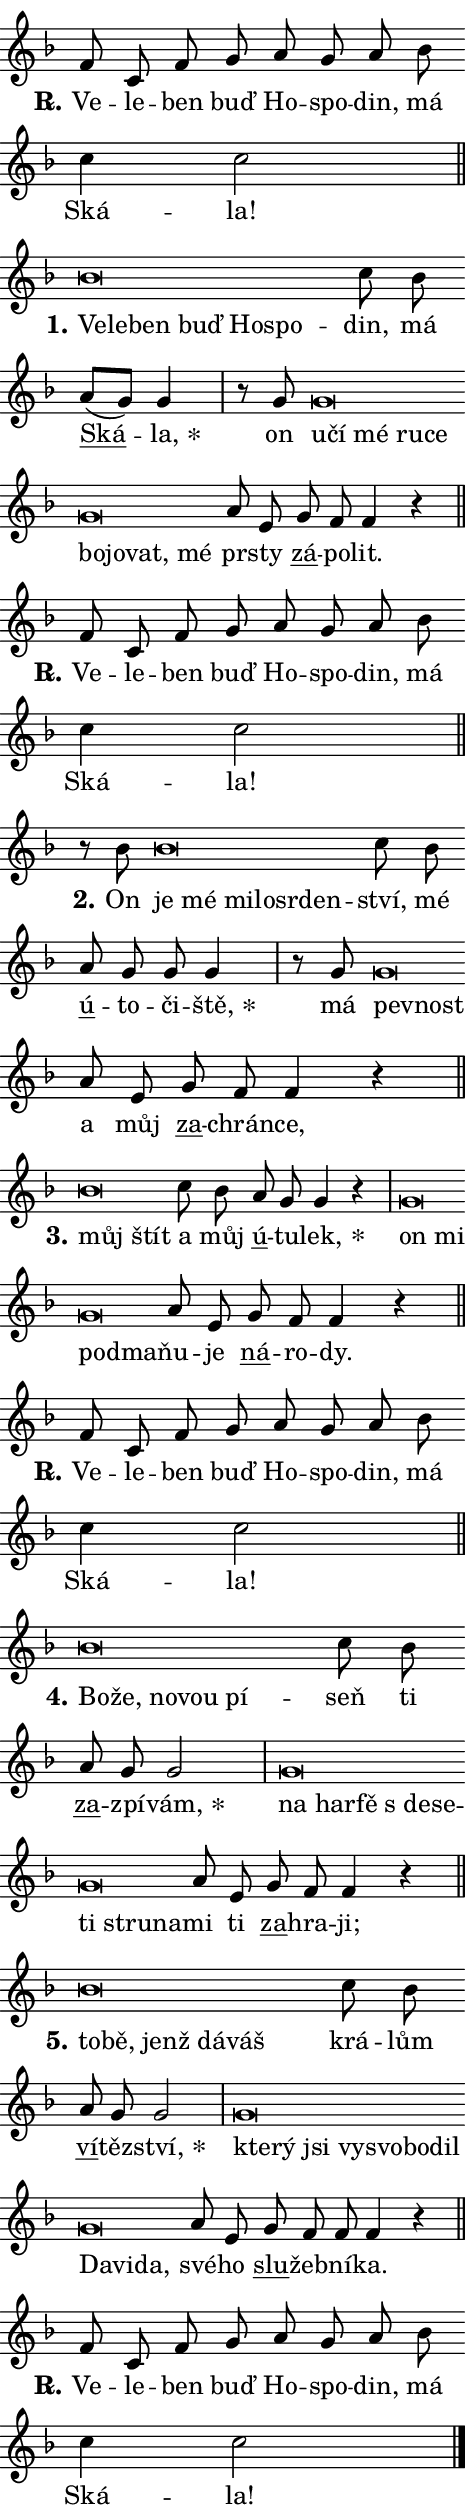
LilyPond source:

\version "2.24.0"
\header { tagline = "" }
\paper {
  indent = 0\cm
  top-margin = 0\cm
  right-margin = 0.13\cm % to fit lyric hyphens
  bottom-margin = 0\cm
  left-margin = 0\cm
  paper-width = 8\cm
  page-breaking = #ly:one-page-breaking
  system-system-spacing.basic-distance = #11
  score-system-spacing.basic-distance = #11
  ragged-last = ##f
}


%% Author: Thomas Morley
%% https://lists.gnu.org/archive/html/lilypond-user/2020-05/msg00002.html
#(define (line-position grob)
"Returns position of @var[grob} in current system:
   @code{'start}, if at first time-step
   @code{'end}, if at last time-step
   @code{'middle} otherwise
"
  (let* ((col (ly:item-get-column grob))
         (ln (ly:grob-object col 'left-neighbor))
         (rn (ly:grob-object col 'right-neighbor))
         (col-to-check-left (if (ly:grob? ln) ln col))
         (col-to-check-right (if (ly:grob? rn) rn col))
         (break-dir-left
           (and
             (ly:grob-property col-to-check-left 'non-musical #f)
             (ly:item-break-dir col-to-check-left)))
         (break-dir-right
           (and
             (ly:grob-property col-to-check-right 'non-musical #f)
             (ly:item-break-dir col-to-check-right))))
        (cond ((eqv? 1 break-dir-left) 'start)
              ((eqv? -1 break-dir-right) 'end)
              (else 'middle))))

#(define (tranparent-at-line-position vctor)
  (lambda (grob)
  "Relying on @code{line-position} select the relevant enry from @var{vctor}.
Used to determine transparency,"
    (case (line-position grob)
      ((end) (not (vector-ref vctor 0)))
      ((middle) (not (vector-ref vctor 1)))
      ((start) (not (vector-ref vctor 2))))))

noteHeadBreakVisibility =
#(define-music-function (break-visibility)(vector?)
"Makes @code{NoteHead}s transparent relying on @var{break-visibility}"
#{
  \override NoteHead.transparent =
    #(tranparent-at-line-position break-visibility)
#})

#(define delete-ledgers-for-transparent-note-heads
  (lambda (grob)
    "Reads whether a @code{NoteHead} is transparent.
If so this @code{NoteHead} is removed from @code{'note-heads} from
@var{grob}, which is supposed to be @code{LedgerLineSpanner}.
As a result ledgers are not printed for this @code{NoteHead}"
    (let* ((nhds-array (ly:grob-object grob 'note-heads))
           (nhds-list
             (if (ly:grob-array? nhds-array)
                 (ly:grob-array->list nhds-array)
                 '()))
           ;; Relies on the transparent-property being done before
           ;; Staff.LedgerLineSpanner.after-line-breaking is executed.
           ;; This is fragile ...
           (to-keep
             (remove
               (lambda (nhd)
                 (ly:grob-property nhd 'transparent #f))
               nhds-list)))
      ;; TODO find a better method to iterate over grob-arrays, similiar
      ;; to filter/remove etc for lists
      ;; For now rebuilt from scratch
      (set! (ly:grob-object grob 'note-heads)  '())
      (for-each
        (lambda (nhd)
          (ly:pointer-group-interface::add-grob grob 'note-heads nhd))
        to-keep))))

squashNotes = {
  \override NoteHead.X-extent = #'(-0.2 . 0.2)
  \override NoteHead.Y-extent = #'(-0.75 . 0)
  \override NoteHead.stencil =
    #(lambda (grob)
       (let ((pos (ly:grob-property grob 'staff-position)))
         (begin
           (if (< pos -7) (display "ERROR: Lower brevis then expected\n") (display ""))
           (if (<= pos -6) ly:text-interface::print ly:note-head::print))))
}
unSquashNotes = {
  \revert NoteHead.X-extent
  \revert NoteHead.Y-extent
  \revert NoteHead.stencil
}

hideNotes = \noteHeadBreakVisibility #begin-of-line-visible
unHideNotes = \noteHeadBreakVisibility #all-visible

% work-around for resetting accidentals
% https://lilypond.org/doc/v2.23/Documentation/notation/displaying-rhythms#unmetered-music
cadenzaMeasure = {
  \cadenzaOff
  \partial 1024 s1024
  \cadenzaOn
}

#(define-markup-command (accent layout props text) (markup?)
  "Underline accented syllable"
  (interpret-markup layout props
    #{\markup \override #'(offset . 4.3) \underline { #text }#}))

responsum = \markup \concat {
  "R" \hspace #-1.05 \path #0.1 #'((moveto 0 0.07) (lineto 0.9 0.8)) \hspace #0.05 "."
}

spaceSize = #0.6828661417322834 % exact space size for TeX Gyre Schola

\layout {
  \context {
    \Staff
    \remove "Time_signature_engraver"
    \override LedgerLineSpanner.after-line-breaking = #delete-ledgers-for-transparent-note-heads
  }
  \context {
    \Lyrics {
      \override LyricSpace.minimum-distance = \spaceSize
      \override LyricText.font-name = #"TeX Gyre Schola"
      \override LyricText.font-size = 1
      \override StanzaNumber.font-name = #"TeX Gyre Schola Bold"
      \override StanzaNumber.font-size = 1
    }
  }
  \context {
    \Score 
    \override NoteHead.text =
      #(lambda (grob) 
        (let ((pos (ly:grob-property grob 'staff-position)))
          #{\markup {
            \combine
              \halign #-0.55 \raise #(if (= pos -6) 0 0.5) \override #'(thickness . 2) \draw-line #'(3.2 . 0)
              \musicglyph "noteheads.sM1"
          }#}))
  }
}

% magnetic-lyrics.ily
%
%   written by
%     Jean Abou Samra <jean@abou-samra.fr>
%     Werner Lemberg <wl@gnu.org>
%
%   adapted by
%     Jiri Hon <jiri.hon@gmail.com>
%
% Version 2022-Apr-15

% https://www.mail-archive.com/lilypond-user@gnu.org/msg149350.html

#(define (Left_hyphen_pointer_engraver context)
   "Collect syllable-hyphen-syllable occurrences in lyrics and store
them in properties.  This engraver only looks to the left.  For
example, if the lyrics input is @code{foo -- bar}, it does the
following.

@itemize @bullet
@item
Set the @code{text} property of the @code{LyricHyphen} grob between
@q{foo} and @q{bar} to @code{foo}.

@item
Set the @code{left-hyphen} property of the @code{LyricText} grob with
text @q{foo} to the @code{LyricHyphen} grob between @q{foo} and
@q{bar}.
@end itemize

Use this auxiliary engraver in combination with the
@code{lyric-@/text::@/apply-@/magnetic-@/offset!} hook."
   (let ((hyphen #f)
         (text #f))
     (make-engraver
      (acknowledgers
       ((lyric-syllable-interface engraver grob source-engraver)
        (set! text grob)))
      (end-acknowledgers
       ((lyric-hyphen-interface engraver grob source-engraver)
        ;(when (not (grob::has-interface grob 'lyric-space-interface))
          (set! hyphen grob)));)
      ((stop-translation-timestep engraver)
       (when (and text hyphen)
         (ly:grob-set-object! text 'left-hyphen hyphen))
       (set! text #f)
       (set! hyphen #f)))))

#(define (lyric-text::apply-magnetic-offset! grob)
   "If the space between two syllables is less than the value in
property @code{LyricText@/.details@/.squash-threshold}, move the right
syllable to the left so that it gets concatenated with the left
syllable.

Use this function as a hook for
@code{LyricText@/.after-@/line-@/breaking} if the
@code{Left_@/hyphen_@/pointer_@/engraver} is active."
   (let ((hyphen (ly:grob-object grob 'left-hyphen #f)))
     (when hyphen
       (let ((left-text (ly:spanner-bound hyphen LEFT)))
         (when (grob::has-interface left-text 'lyric-syllable-interface)
           (let* ((common (ly:grob-common-refpoint grob left-text X))
                  (this-x-ext (ly:grob-extent grob common X))
                  (left-x-ext
                   (begin
                     ;; Trigger magnetism for left-text.
                     (ly:grob-property left-text 'after-line-breaking)
                     (ly:grob-extent left-text common X)))
                  ;; `delta` is the gap width between two syllables.
                  (delta (- (interval-start this-x-ext)
                            (interval-end left-x-ext)))
                  (details (ly:grob-property grob 'details))
                  (threshold (assoc-get 'squash-threshold details 0.2)))
             (when (< delta threshold)
               (let* (;; We have to manipulate the input text so that
                      ;; ligatures crossing syllable boundaries are not
                      ;; disabled.  For languages based on the Latin
                      ;; script this is essentially a beautification.
                      ;; However, for non-Western scripts it can be a
                      ;; necessity.
                      (lt (ly:grob-property left-text 'text))
                      (rt (ly:grob-property grob 'text))
                      (is-space (grob::has-interface hyphen 'lyric-space-interface))
                      (space (if is-space " " ""))
                      (extra-delta (if is-space spaceSize 0))
                      ;; Append new syllable.
                      (ltrt-space (if (and (string? lt) (string? rt))
                                (string-append lt space rt)
                                (make-concat-markup (list lt space rt))))
                      ;; Right-align `ltrt` to the right side.
                      (ltrt-space-markup (grob-interpret-markup
                               grob
                               (make-translate-markup
                                (cons (interval-length this-x-ext) 0)
                                (make-right-align-markup ltrt-space)))))
                 (begin
                   ;; Don't print `left-text`.
                   (ly:grob-set-property! left-text 'stencil #f)
                   ;; Set text and stencil (which holds all collected
                   ;; syllables so far) and shift it to the left.
                   (ly:grob-set-property! grob 'text ltrt-space)
                   (ly:grob-set-property! grob 'stencil ltrt-space-markup)
                   (ly:grob-translate-axis! grob (- (- delta extra-delta)) X))))))))))


#(define (lyric-hyphen::displace-bounds-first grob)
   ;; Make very sure this callback isn't triggered too early.
   (let ((left (ly:spanner-bound grob LEFT))
         (right (ly:spanner-bound grob RIGHT)))
     (ly:grob-property left 'after-line-breaking)
     (ly:grob-property right 'after-line-breaking)
     (ly:lyric-hyphen::print grob)))

squashThreshold = #0.4

\layout {
  \context {
    \Lyrics
    \consists #Left_hyphen_pointer_engraver
    \override LyricText.after-line-breaking =
      #lyric-text::apply-magnetic-offset!
    \override LyricHyphen.stencil = #lyric-hyphen::displace-bounds-first
    \override LyricText.details.squash-threshold = \squashThreshold
    \override LyricHyphen.minimum-distance = 0
    \override LyricHyphen.minimum-length = \squashThreshold
  }
}

squashText = \override LyricText.details.squash-threshold = 9999
unSquashText = \override LyricText.details.squash-threshold = \squashThreshold

leftText = \override LyricText.self-alignment-X = #LEFT
unLeftText = \revert LyricText.self-alignment-X

starOffset = #(lambda (grob) 
                (let ((x_offset (ly:self-alignment-interface::aligned-on-x-parent grob)))
                  (if (= x_offset 0) 0 (+ x_offset 1.2))))

star = #(define-music-function (syllable)(string?)
"Append star separator at the end of a syllable"
#{
  \once \override LyricText.X-offset = #starOffset
  \lyricmode { \markup {
    #syllable
    \override #'((font-name . "TeX Gyre Schola Bold")) \hspace #0.2 \lower #0.65 \larger "*"
  } }
#})

starAccent = #(define-music-function (syllable)(string?)
"Append star separator at the end of a syllable and make accent"
#{
  \once \override LyricText.X-offset = #starOffset
  \lyricmode { \markup {
    \accent #syllable
    \override #'((font-name . "TeX Gyre Schola Bold")) \hspace #0.2 \lower #0.65 \larger "*"
  } }
#})

breath = #(define-music-function (syllable)(string?)
"Append breathing indicator at the end of a syllable"
#{
  \lyricmode { \markup { #syllable "+" } }
#})

optionalBreath = #(define-music-function (syllable)(string?)
"Append optional breathing indicator at the end of a syllable"
#{
  \lyricmode { \markup { #syllable "(+)" } }
#})


\score {
    <<
        \new Voice = "melody" { \cadenzaOn \key f \major \relative { f'8 c f g \bar "" a g a bes \bar "" c4 c2 \cadenzaMeasure \bar "||" \break } }
        \new Lyrics \lyricsto "melody" { \lyricmode { \set stanza = \responsum
Ve -- le -- ben buď Ho -- spo -- din, má Ská -- la! } }
    >>
    \layout {}
}

\score {
    <<
        \new Voice = "melody" { \cadenzaOn \key f \major \relative { \squashNotes bes'\breve*1/16 \hideNotes \breve*1/16 \bar "" \breve*1/16 \bar "" \breve*1/16 \bar "" \breve*1/16 \breve*1/16 \bar "" \unHideNotes \unSquashNotes c8 bes \bar "" a[( g)] g4 \cadenzaMeasure \bar "|" r8 g8 \squashNotes g\breve*1/16 \hideNotes \breve*1/16 \bar "" \breve*1/16 \bar "" \breve*1/16 \bar "" \breve*1/16 \bar "" \breve*1/16 \bar "" \breve*1/16 \bar "" \breve*1/16 \breve*1/16 \bar "" \unHideNotes \unSquashNotes a8 e \bar "" g f f4 r \cadenzaMeasure \bar "||" \break } }
        \new Lyrics \lyricsto "melody" { \lyricmode { \set stanza = "1."
\leftText Ve -- \squashText le -- ben buď Ho -- spo -- \unLeftText \unSquashText din, má \markup \accent Ská -- \star la, on \leftText u -- \squashText čí mé ru -- ce bo -- jo -- vat, mé \unLeftText \unSquashText pr -- sty \markup \accent zá -- po -- lit. } }
    >>
    \layout {}
}

\score {
    <<
        \new Voice = "melody" { \cadenzaOn \key f \major \relative { f'8 c f g \bar "" a g a bes \bar "" c4 c2 \cadenzaMeasure \bar "||" \break } }
        \new Lyrics \lyricsto "melody" { \lyricmode { \set stanza = \responsum
Ve -- le -- ben buď Ho -- spo -- din, má Ská -- la! } }
    >>
    \layout {}
}

\score {
    <<
        \new Voice = "melody" { \cadenzaOn \key f \major \relative { r8 bes'8 \squashNotes bes\breve*1/16 \hideNotes \breve*1/16 \bar "" \breve*1/16 \bar "" \breve*1/16 \bar "" \breve*1/16 \breve*1/16 \bar "" \unHideNotes \unSquashNotes c8 bes \bar "" a g g g4 \cadenzaMeasure \bar "|" r8 g8 \squashNotes g\breve*1/16 \hideNotes \breve*1/16 \bar "" \unHideNotes \unSquashNotes a8 e \bar "" g f f4 r \cadenzaMeasure \bar "||" \break } }
        \new Lyrics \lyricsto "melody" { \lyricmode { \set stanza = "2."
On \leftText je \squashText mé mi -- lo -- sr -- den -- \unLeftText \unSquashText ství, mé \markup \accent ú -- to -- či -- \star ště, má \leftText pev -- \squashText nost \unLeftText \unSquashText a můj \markup \accent za -- chrán -- ce, } }
    >>
    \layout {}
}

\score {
    <<
        \new Voice = "melody" { \cadenzaOn \key f \major \relative { \squashNotes bes'\breve*1/16 \hideNotes \breve*1/16 \bar "" \unHideNotes \unSquashNotes c8 bes \bar "" a g g4 r \cadenzaMeasure \bar "|" \squashNotes g\breve*1/16 \hideNotes \breve*1/16 \bar "" \breve*1/16 \breve*1/16 \bar "" \unHideNotes \unSquashNotes a8 e \bar "" g f f4 r \cadenzaMeasure \bar "||" \break } }
        \new Lyrics \lyricsto "melody" { \lyricmode { \set stanza = "3."
\leftText můj \squashText štít \unLeftText \unSquashText a můj \markup \accent ú -- tu -- \star lek, \leftText on \squashText mi pod -- ma -- \unLeftText \unSquashText ňu -- je \markup \accent ná -- ro -- dy. } }
    >>
    \layout {}
}

\score {
    <<
        \new Voice = "melody" { \cadenzaOn \key f \major \relative { f'8 c f g \bar "" a g a bes \bar "" c4 c2 \cadenzaMeasure \bar "||" \break } }
        \new Lyrics \lyricsto "melody" { \lyricmode { \set stanza = \responsum
Ve -- le -- ben buď Ho -- spo -- din, má Ská -- la! } }
    >>
    \layout {}
}

\score {
    <<
        \new Voice = "melody" { \cadenzaOn \key f \major \relative { \squashNotes bes'\breve*1/16 \hideNotes \breve*1/16 \bar "" \breve*1/16 \bar "" \breve*1/16 \breve*1/16 \bar "" \unHideNotes \unSquashNotes c8 bes \bar "" a g g2 \cadenzaMeasure \bar "|" \squashNotes g\breve*1/16 \hideNotes \breve*1/16 \bar "" \breve*1/16 \bar "" \breve*1/16 \bar "" \breve*1/16 \bar "" \breve*1/16 \bar "" \breve*1/16 \breve*1/16 \bar "" \unHideNotes \unSquashNotes a8 e \bar "" g f f4 r \cadenzaMeasure \bar "||" \break } }
        \new Lyrics \lyricsto "melody" { \lyricmode { \set stanza = "4."
\leftText Bo -- \squashText že, no -- vou pí -- \unLeftText \unSquashText seň ti \markup \accent za -- zpí -- \star vám, \leftText na \squashText har -- fě "s de" -- se -- ti stru -- na -- \unLeftText \unSquashText mi ti \markup \accent za -- hra -- ji; } }
    >>
    \layout {}
}

\score {
    <<
        \new Voice = "melody" { \cadenzaOn \key f \major \relative { \squashNotes bes'\breve*1/16 \hideNotes \breve*1/16 \bar "" \breve*1/16 \bar "" \breve*1/16 \breve*1/16 \bar "" \unHideNotes \unSquashNotes c8 bes \bar "" a g g2 \cadenzaMeasure \bar "|" \squashNotes g\breve*1/16 \hideNotes \breve*1/16 \bar "" \breve*1/16 \bar "" \breve*1/16 \bar "" \breve*1/16 \bar "" \breve*1/16 \bar "" \breve*1/16 \bar "" \breve*1/16 \bar "" \breve*1/16 \breve*1/16 \bar "" \unHideNotes \unSquashNotes a8 e \bar "" g f f f4 r \cadenzaMeasure \bar "||" \break } }
        \new Lyrics \lyricsto "melody" { \lyricmode { \set stanza = "5."
\leftText to -- \squashText bě, jenž dá -- váš \unLeftText \unSquashText krá -- lům \markup \accent ví -- těz -- \star ství, \leftText kte -- \squashText rý jsi vy -- svo -- bo -- dil Da -- vi -- da, \unLeftText \unSquashText své -- ho \markup \accent slu -- žeb -- ní -- ka. } }
    >>
    \layout {}
}

\score {
    <<
        \new Voice = "melody" { \cadenzaOn \key f \major \relative { f'8 c f g \bar "" a g a bes \bar "" c4 c2 \cadenzaMeasure \bar "||" \break } \bar "|." }
        \new Lyrics \lyricsto "melody" { \lyricmode { \set stanza = \responsum
Ve -- le -- ben buď Ho -- spo -- din, má Ská -- la! } }
    >>
    \layout {}
}
